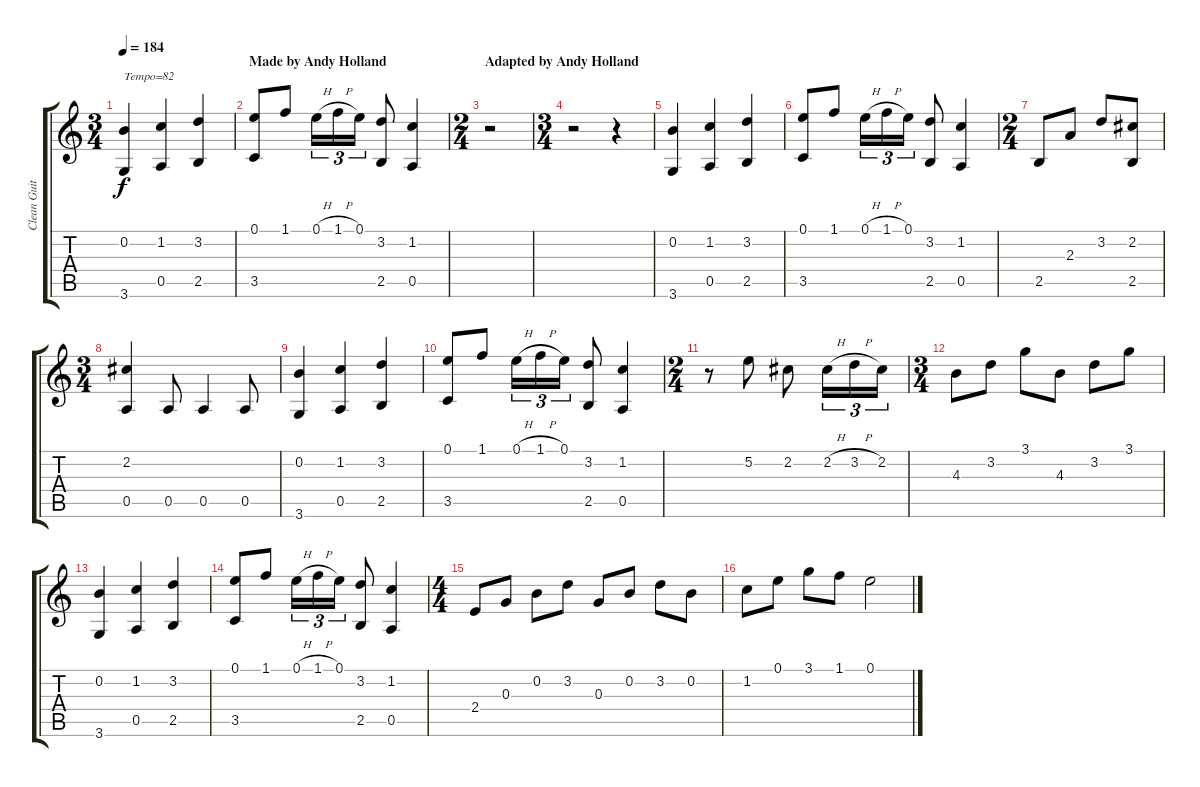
\track ("Clean Guitar 1 (Intro)" "Clean Guit") {instrument electricguitarclean}
\staff {score tabs}
\tuning (E4 B3 G3 D3 A2 E2) {hide}
\ts (3 4)
\tempo 184
\tempo 82
\tempo 184
\clef g2
\ks c
(0.2 3.6).4{txt "Tempo=82" dy f instrument electricguitarclean} (1.2 0.5).4 (3.2 2.5).4 |
\section ("" "Made by Andy Holland")
(0.1 3.5).8 1.1.8 0.1{h}.16{tu (3 2)} 1.1{h}.16{tu (3 2)} 0.1.16{tu (3 2)} (3.2 2.5).8 (1.2 0.5).4 |
\ts (2 4)
\section ("" "Adapted by Andy Holland")
r.2 |
\ts (3 4)
r.2 r.4 |
(0.2 3.6).4 (1.2 0.5).4 (3.2 2.5).4 |
(0.1 3.5).8 1.1.8 0.1{h}.16{tu (3 2)} 1.1{h}.16{tu (3 2)} 0.1.16{tu (3 2)} (3.2 2.5).8 (1.2 0.5).4 |
\ts (2 4)
2.5.8 2.3.8 3.2.8 (2.2 2.5).8 |
\ts (3 4)
(2.2 0.5).4 0.5.8 0.5.4 0.5.8 |
(0.2 3.6).4 (1.2 0.5).4 (3.2 2.5).4 |
(0.1 3.5).8 1.1.8 0.1{h}.16{tu (3 2)} 1.1{h}.16{tu (3 2)} 0.1.16{tu (3 2)} (3.2 2.5).8 (1.2 0.5).4 |
\ts (2 4)
r.8 5.2.8 2.2.8 2.2{h}.16{tu (3 2)} 3.2{h}.16{tu (3 2)} 2.2.16{tu (3 2)} |
\ts (3 4)
4.3.8 3.2.8 3.1.8 4.3.8 3.2.8 3.1.8 |
(0.2 3.6).4 (1.2 0.5).4 (3.2 2.5).4 |
(0.1 3.5).8 1.1.8 0.1{h}.16{tu (3 2)} 1.1{h}.16{tu (3 2)} 0.1.16{tu (3 2)} (3.2 2.5).8 (1.2 0.5).4 |
\ts (4 4)
2.4.8 0.3.8 0.2.8 3.2.8 0.3.8 0.2.8 3.2.8 0.2.8 |
1.2.8 0.1.8 3.1.8 1.1.8 0.1.2
